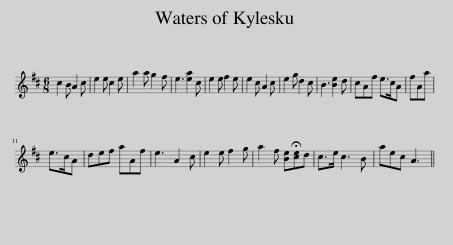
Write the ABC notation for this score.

X:1
L:1/8
M:6/8
I:linebreak $
K:D
V:1 treble
V:1
 c2 B A2 c | e2 e c2 e | a2 a g2 f | e3 [ea]2 c | e2 e f2 e | %5
 e2 c A2 c | e2 g d2 c | B3 [Be]2 d | cAf e>cA | fAa |$ %10
 e>cA | def aAf | e3 A2 c | e2 e f2 g | a2 f [Be]!fermata![ce]d | %15
 c>e c3 B | aec A3 || %17
